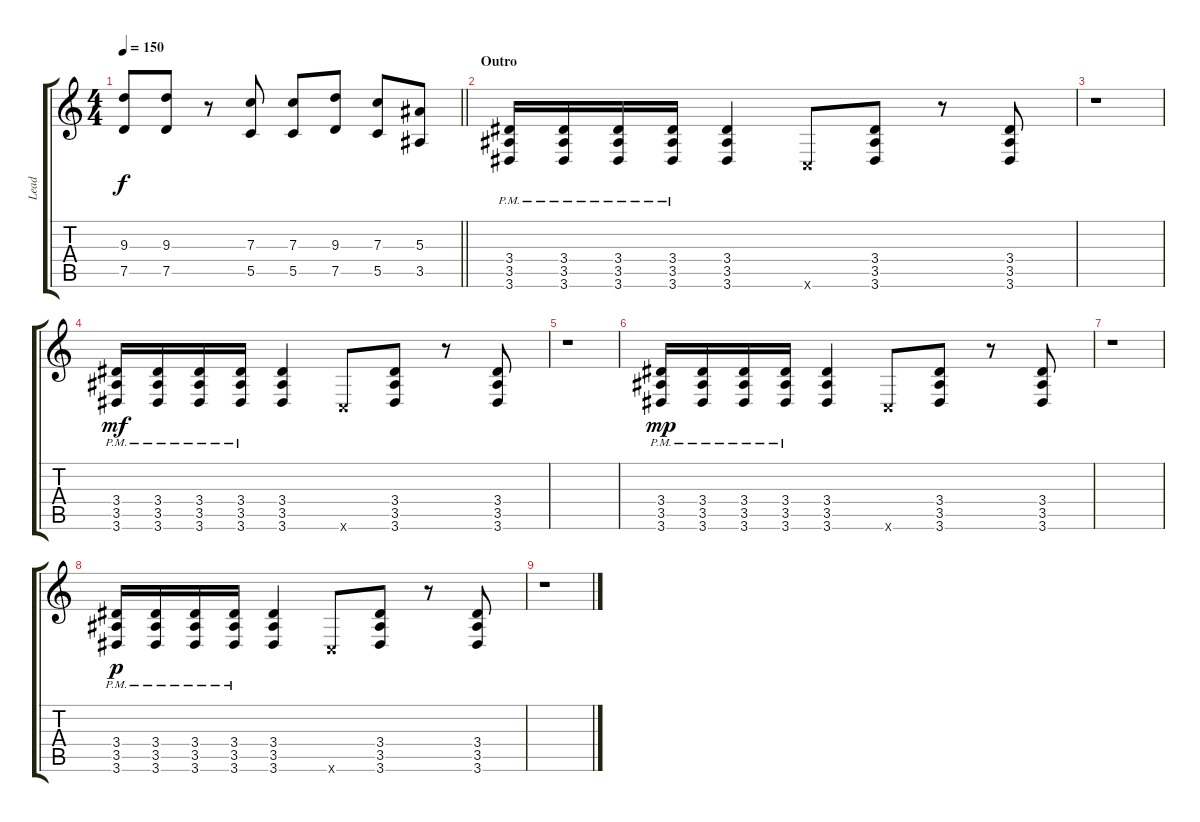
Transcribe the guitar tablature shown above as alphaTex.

\track ("Lead" "Lead") {instrument acousticguitarsteel}
\staff {score tabs}
\tuning (D4 A3 F3 C3 G2 C2) {hide}
\ts (4 4)
\tempo 150
\clef g2
\barLineRight lightlight
\ks c
(9.3 7.5).8{dy f} (9.3 7.5).8 r.8 (7.3 5.5).8 (7.3 5.5).8 (9.3 7.5).8 (7.3 5.5).8 (5.3 3.5).8 |
\section ("" "Outro")
(3.4{pm} 3.5{pm} 3.6{pm}).16 (3.4{pm} 3.5{pm} 3.6{pm}).16 (3.4{pm} 3.5{pm} 3.6{pm}).16 (3.4{pm} 3.5{pm} 3.6{pm}).16 (3.4 3.5 3.6).4 0.6{x}.8 (3.4 3.5 3.6).8 r.8 (3.4 3.5 3.6).8 |
r.1 |
(3.4{pm} 3.5{pm} 3.6{pm}).16{dy mf} (3.4{pm} 3.5{pm} 3.6{pm}).16 (3.4{pm} 3.5{pm} 3.6{pm}).16 (3.4{pm} 3.5{pm} 3.6{pm}).16 (3.4 3.5 3.6).4 0.6{x}.8 (3.4 3.5 3.6).8 r.8 (3.4 3.5 3.6).8 |
r.1 |
(3.4{pm} 3.5{pm} 3.6{pm}).16{dy mp} (3.4{pm} 3.5{pm} 3.6{pm}).16 (3.4{pm} 3.5{pm} 3.6{pm}).16 (3.4{pm} 3.5{pm} 3.6{pm}).16 (3.4 3.5 3.6).4 0.6{x}.8 (3.4 3.5 3.6).8 r.8 (3.4 3.5 3.6).8 |
r.1 |
(3.4{pm} 3.5{pm} 3.6{pm}).16{dy p} (3.4{pm} 3.5{pm} 3.6{pm}).16 (3.4{pm} 3.5{pm} 3.6{pm}).16 (3.4{pm} 3.5{pm} 3.6{pm}).16 (3.4 3.5 3.6).4 0.6{x}.8 (3.4 3.5 3.6).8 r.8 (3.4 3.5 3.6).8 |
r.1
